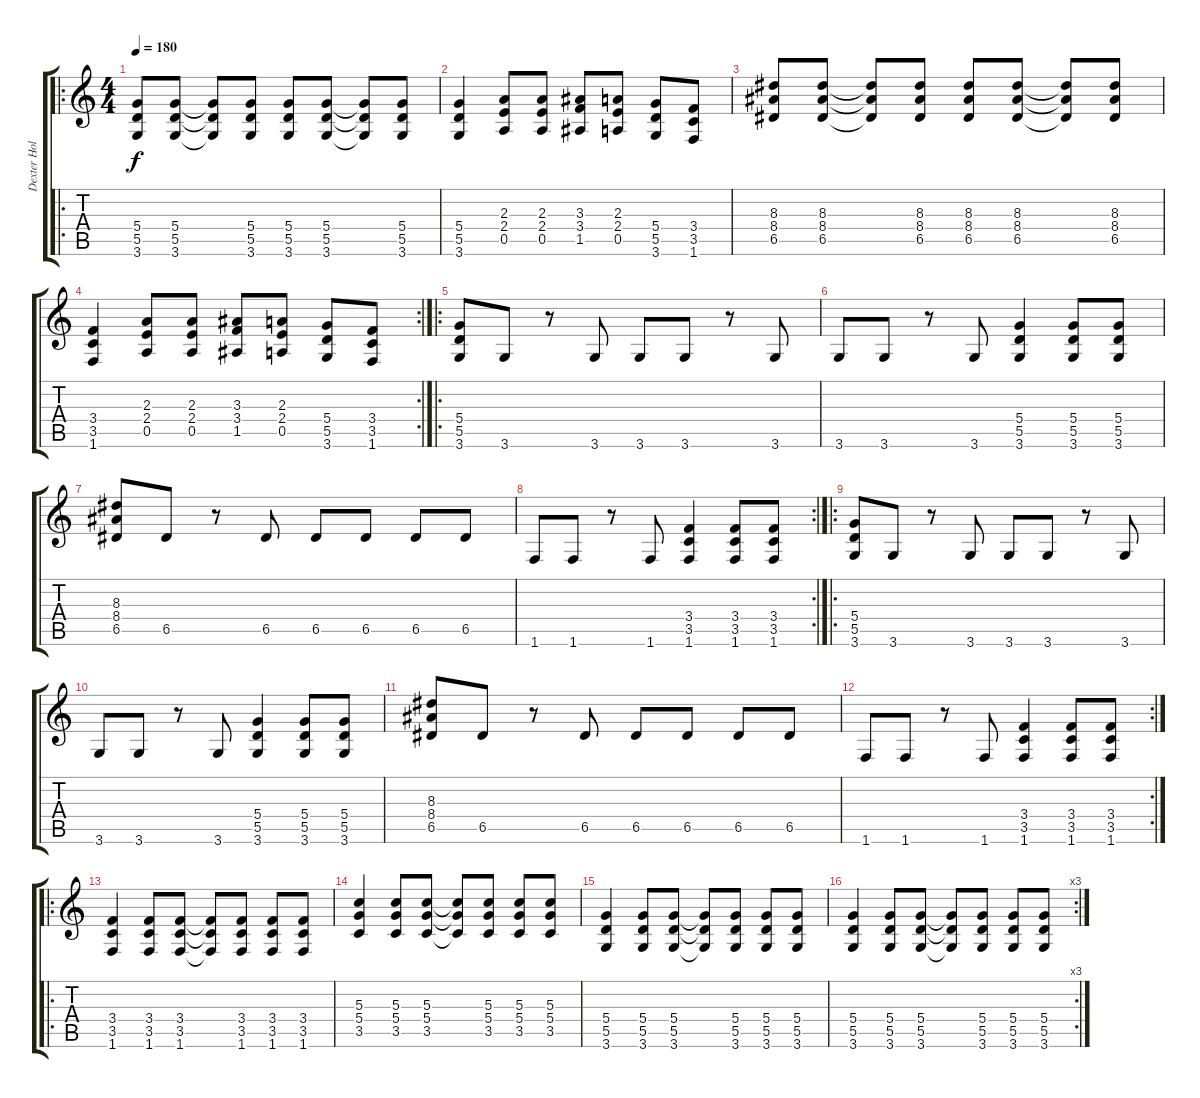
\track ("Dexter Holland (Guitar)" "Dexter Hol") {instrument distortionguitar}
\staff {score tabs}
\tuning (E4 B3 G3 D3 A2 E2) {hide}
\ro
\ts (4 4)
\tempo 180
\clef g2
\ks c
(5.4 5.5 3.6).8{dy f} (5.4 5.5 3.6).8 (5.4{t} 5.5{t} 3.6{t}).8 (5.4 5.5 3.6).8 (5.4 5.5 3.6).8 (5.4 5.5 3.6).8 (5.4{t} 5.5{t} 3.6{t}).8 (5.4 5.5 3.6).8 |
(5.4 5.5 3.6).4 (2.3 2.4 0.5).8 (2.3 2.4 0.5).8 (3.3 3.4 1.5).8 (2.3 2.4 0.5).8 (5.4 5.5 3.6).8 (3.4 3.5 1.6).8 |
(8.3 8.4 6.5).8 (8.3 8.4 6.5).8 (8.3{t} 8.4{t} 6.5{t}).8 (8.3 8.4 6.5).8 (8.3 8.4 6.5).8 (8.3 8.4 6.5).8 (8.3{t} 8.4{t} 6.5{t}).8 (8.3 8.4 6.5).8 |
\rc 2
(3.4 3.5 1.6).4 (2.3 2.4 0.5).8 (2.3 2.4 0.5).8 (3.3 3.4 1.5).8 (2.3 2.4 0.5).8 (5.4 5.5 3.6).8 (3.4 3.5 1.6).8 |
\ro
(5.4 5.5 3.6).8 3.6.8 r.8 3.6.8 3.6.8 3.6.8 r.8 3.6.8 |
3.6.8 3.6.8 r.8 3.6.8 (5.4 5.5 3.6).4 (5.4 5.5 3.6).8 (5.4 5.5 3.6).8 |
(8.3 8.4 6.5).8 6.5.8 r.8 6.5.8 6.5.8 6.5.8 6.5.8 6.5.8 |
\rc 2
1.6.8 1.6.8 r.8 1.6.8 (3.4 3.5 1.6).4 (3.4 3.5 1.6).8 (3.4 3.5 1.6).8 |
\ro
(5.4 5.5 3.6).8 3.6.8 r.8 3.6.8 3.6.8 3.6.8 r.8 3.6.8 |
3.6.8 3.6.8 r.8 3.6.8 (5.4 5.5 3.6).4 (5.4 5.5 3.6).8 (5.4 5.5 3.6).8 |
(8.3 8.4 6.5).8 6.5.8 r.8 6.5.8 6.5.8 6.5.8 6.5.8 6.5.8 |
\rc 2
1.6.8 1.6.8 r.8 1.6.8 (3.4 3.5 1.6).4 (3.4 3.5 1.6).8 (3.4 3.5 1.6).8 |
\ro
(3.4 3.5 1.6).4 (3.4 3.5 1.6).8 (3.4 3.5 1.6).8 (3.4{t} 3.5{t} 1.6{t}).8 (3.4 3.5 1.6).8 (3.4 3.5 1.6).8 (3.4 3.5 1.6).8 |
(5.3 5.4 3.5).4 (5.3 5.4 3.5).8 (5.3 5.4 3.5).8 (5.3{t} 5.4{t} 3.5{t}).8 (5.3 5.4 3.5).8 (5.3 5.4 3.5).8 (5.3 5.4 3.5).8 |
(5.4 5.5 3.6).4 (5.4 5.5 3.6).8 (5.4 5.5 3.6).8 (5.4{t} 5.5{t} 3.6{t}).8 (5.4 5.5 3.6).8 (5.4 5.5 3.6).8 (5.4 5.5 3.6).8 |
\rc 3
(5.4 5.5 3.6).4 (5.4 5.5 3.6).8 (5.4 5.5 3.6).8 (5.4{t} 5.5{t} 3.6{t}).8 (5.4 5.5 3.6).8 (5.4 5.5 3.6).8 (5.4 5.5 3.6).8
